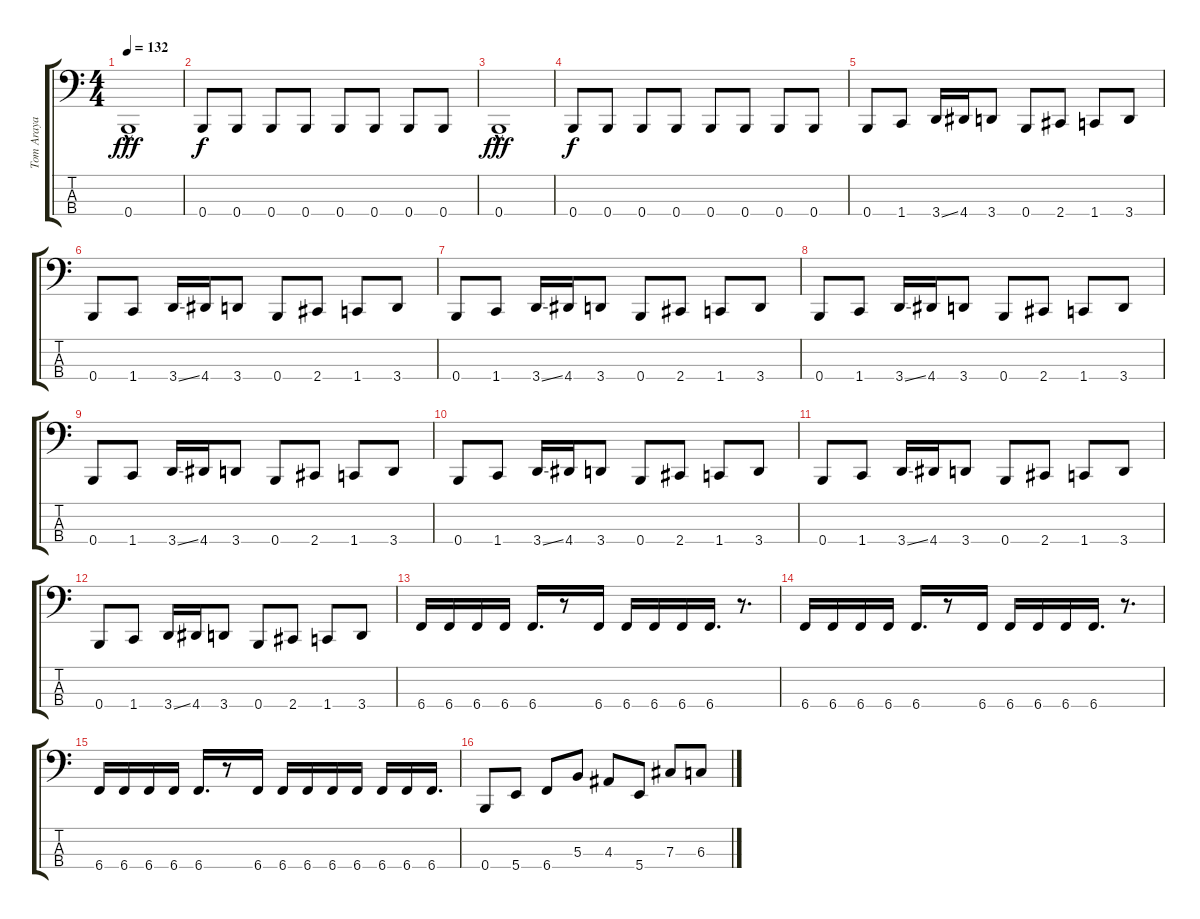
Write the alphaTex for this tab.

\track ("Tom Araya" "Tom Araya") {instrument electricbasspick}
\staff {score tabs}
\tuning (E2 B1 Gb1 B0) {hide}
\ts (4 4)
\tempo 132
\clef f4
\ks c
0.4{hac}.1{dy fff} |
0.4.8{dy f} 0.4.8 0.4.8 0.4.8 0.4.8 0.4.8 0.4.8 0.4.8 |
0.4{hac}.1{dy fff} |
0.4.8{dy f} 0.4.8 0.4.8 0.4.8 0.4.8 0.4.8 0.4.8 0.4.8 |
0.4.8 1.4.8 3.4{ss}.16 4.4.16 3.4.8 0.4.8 2.4.8 1.4.8 3.4.8 |
0.4.8 1.4.8 3.4{ss}.16 4.4.16 3.4.8 0.4.8 2.4.8 1.4.8 3.4.8 |
0.4.8 1.4.8 3.4{ss}.16 4.4.16 3.4.8 0.4.8 2.4.8 1.4.8 3.4.8 |
0.4.8 1.4.8 3.4{ss}.16 4.4.16 3.4.8 0.4.8 2.4.8 1.4.8 3.4.8 |
0.4.8 1.4.8 3.4{ss}.16 4.4.16 3.4.8 0.4.8 2.4.8 1.4.8 3.4.8 |
0.4.8 1.4.8 3.4{ss}.16 4.4.16 3.4.8 0.4.8 2.4.8 1.4.8 3.4.8 |
0.4.8 1.4.8 3.4{ss}.16 4.4.16 3.4.8 0.4.8 2.4.8 1.4.8 3.4.8 |
0.4.8 1.4.8 3.4{ss}.16 4.4.16 3.4.8 0.4.8 2.4.8 1.4.8 3.4.8 |
6.4.16 6.4.16 6.4.16 6.4.16 6.4.16{d} r.8 6.4.16 6.4.16 6.4.16 6.4.16 6.4.16{d} r.8{d} |
6.4.16 6.4.16 6.4.16 6.4.16 6.4.16{d} r.8 6.4.16 6.4.16 6.4.16 6.4.16 6.4.16{d} r.8{d} |
6.4.16 6.4.16 6.4.16 6.4.16 6.4.16{d} r.8 6.4.16 6.4.16 6.4.16 6.4.16 6.4.16 6.4.16 6.4.16 6.4.16{d} |
0.4.8 5.4.8 6.4.8 5.3.8 4.3.8 5.4.8 7.3.8 6.3.8
